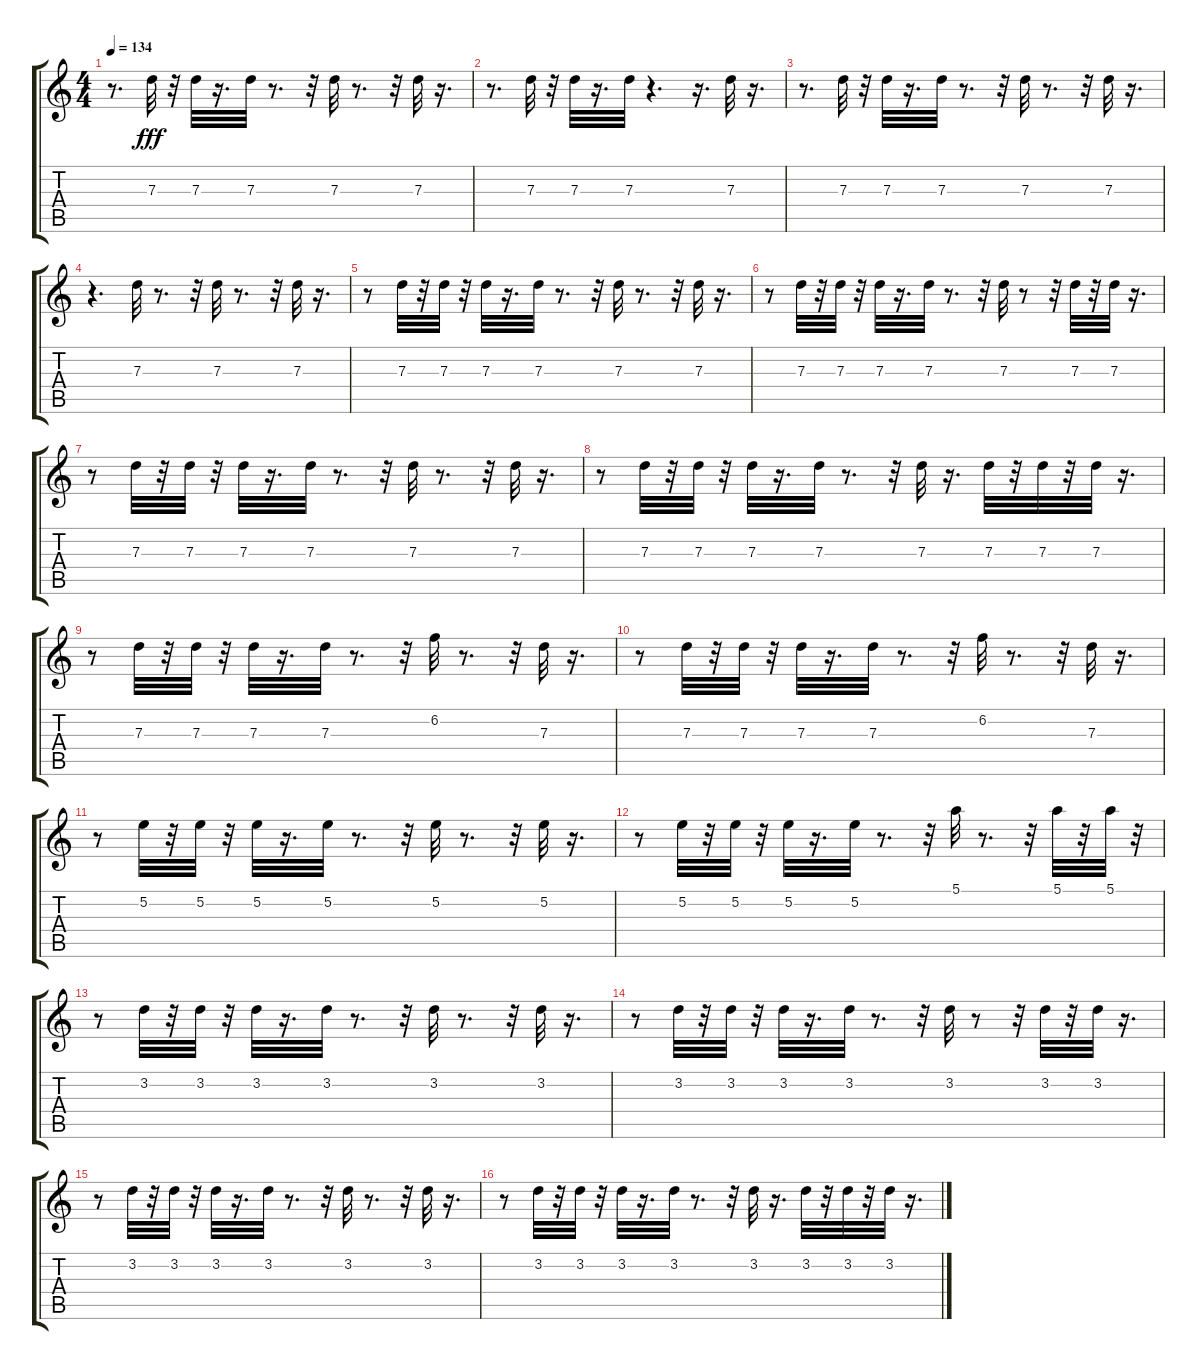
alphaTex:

\track "" {instrument electricguitarmuted}
\staff {score tabs}
\tuning (E4 B3 G3 D3 A2 E2) {hide}
\ts (4 4)
\tempo 134
\clef g2
\ks c
r.8{d dy fff} 7.3.32{volume 10} r.32 7.3.32 r.16{d} 7.3.32 r.8{d} r.32 7.3.32 r.8{d} r.32 7.3.32 r.16{d} |
r.8{d} 7.3.32 r.32 7.3.32 r.16{d} 7.3.32 r.4{d} r.16{d} 7.3.32 r.16{d} |
r.8{d} 7.3.32 r.32 7.3.32 r.16{d} 7.3.32 r.8{d} r.32 7.3.32 r.8{d} r.32 7.3.32 r.16{d} |
r.4{d} 7.3.32 r.8{d} r.32 7.3.32 r.8{d} r.32 7.3.32 r.16{d} |
r.8 7.3.32{volume 10} r.32 7.3.32 r.32 7.3.32 r.16{d} 7.3.32 r.8{d} r.32 7.3.32 r.8{d} r.32 7.3.32 r.16{d} |
r.8 7.3.32 r.32 7.3.32 r.32 7.3.32 r.16{d} 7.3.32 r.8{d} r.32 7.3.32 r.8 r.32 7.3.32 r.32 7.3.32 r.16{d} |
r.8 7.3.32 r.32 7.3.32 r.32 7.3.32 r.16{d} 7.3.32 r.8{d} r.32 7.3.32 r.8{d} r.32 7.3.32 r.16{d} |
r.8 7.3.32 r.32 7.3.32 r.32 7.3.32 r.16{d} 7.3.32 r.8{d} r.32 7.3.32 r.16{d} 7.3.32 r.32 7.3.32 r.32 7.3.32 r.16{d} |
r.8 7.3.32 r.32 7.3.32 r.32 7.3.32 r.16{d} 7.3.32 r.8{d} r.32 6.2.32 r.8{d} r.32 7.3.32 r.16{d} |
r.8 7.3.32 r.32 7.3.32 r.32 7.3.32 r.16{d} 7.3.32 r.8{d} r.32 6.2.32 r.8{d} r.32 7.3.32 r.16{d} |
r.8 5.2.32 r.32 5.2.32 r.32 5.2.32 r.16{d} 5.2.32 r.8{d} r.32 5.2.32 r.8{d} r.32 5.2.32 r.16{d} |
r.8 5.2.32 r.32 5.2.32 r.32 5.2.32 r.16{d} 5.2.32 r.8{d} r.32 5.1.32 r.8{d} r.32 5.1.32 r.32 5.1.32 r.32 |
r.8 3.2.32 r.32 3.2.32 r.32 3.2.32 r.16{d} 3.2.32 r.8{d} r.32 3.2.32 r.8{d} r.32 3.2.32 r.16{d} |
r.8 3.2.32 r.32 3.2.32 r.32 3.2.32 r.16{d} 3.2.32 r.8{d} r.32 3.2.32 r.8 r.32 3.2.32 r.32 3.2.32 r.16{d} |
r.8 3.2.32 r.32 3.2.32 r.32 3.2.32 r.16{d} 3.2.32 r.8{d} r.32 3.2.32 r.8{d} r.32 3.2.32 r.16{d} |
r.8 3.2.32 r.32 3.2.32 r.32 3.2.32 r.16{d} 3.2.32 r.8{d} r.32 3.2.32 r.16{d} 3.2.32 r.32 3.2.32 r.32 3.2.32 r.16{d}
